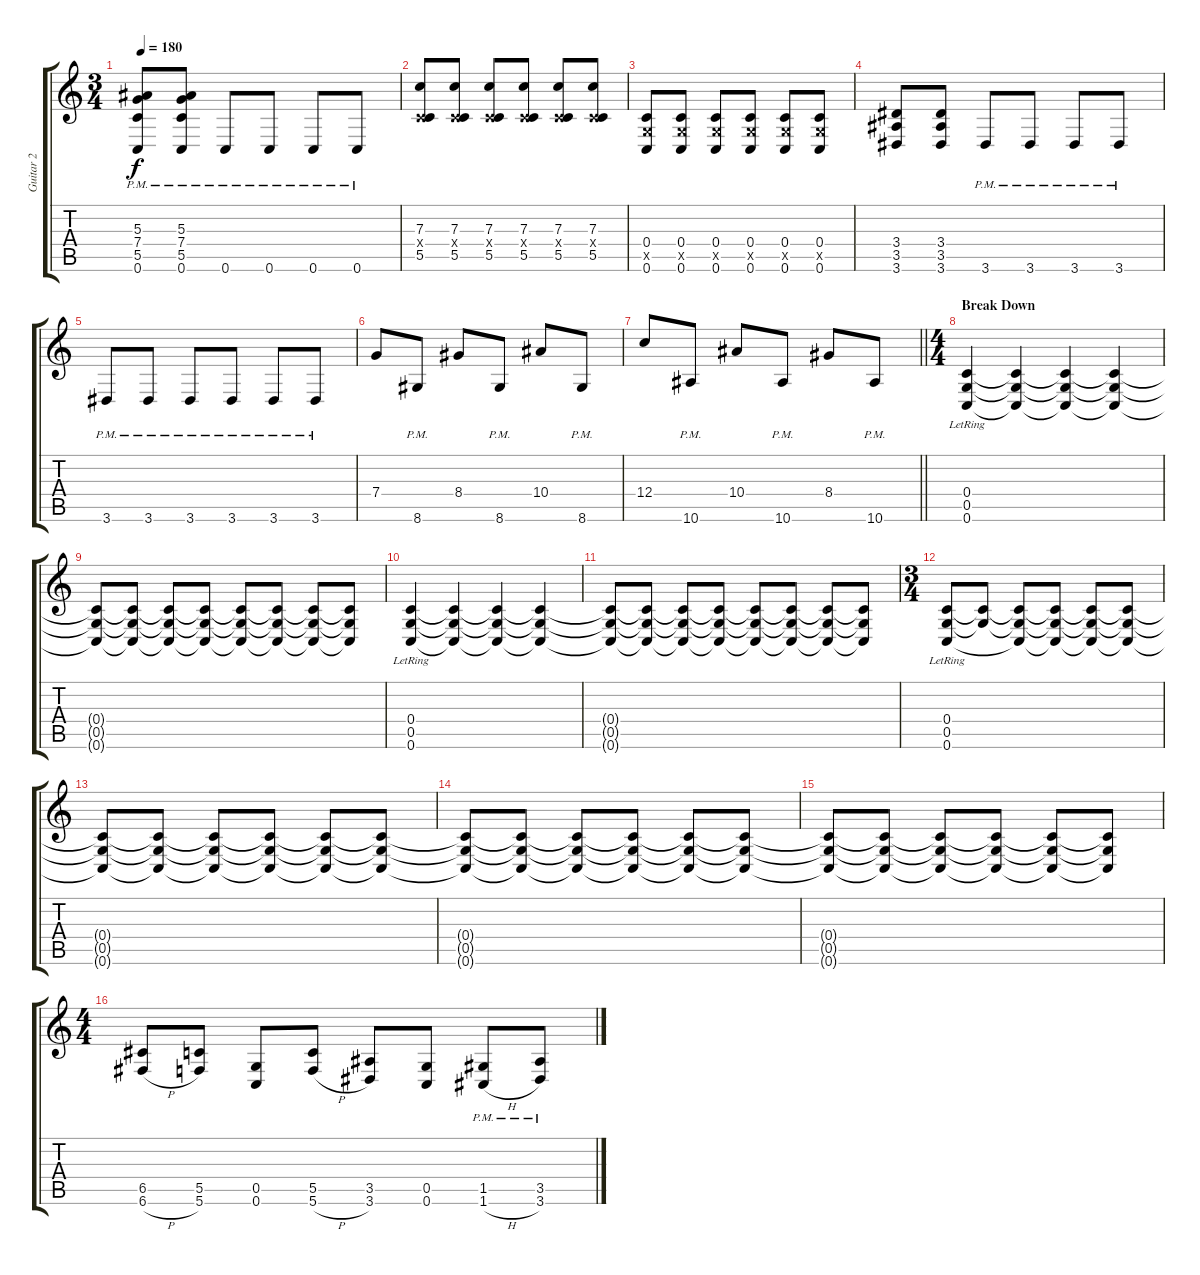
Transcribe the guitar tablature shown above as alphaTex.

\track ("Guitar 2" "Guitar 2") {instrument distortionguitar}
\staff {score tabs}
\tuning (D4 A3 F3 C3 G2 C2) {hide}
\ts (3 4)
\tempo 180
\clef g2
\ks c
(5.3 7.4 5.5 0.6{pm}).8{dy f} (5.3 7.4 5.5 0.6{pm}).8 0.6{pm}.8 0.6{pm}.8 0.6{pm}.8 0.6{pm}.8 |
(7.3 0.4{x} 5.5).8 (7.3 0.4{x} 5.5).8 (7.3 0.4{x} 5.5).8 (7.3 0.4{x} 5.5).8 (7.3 0.4{x} 5.5).8 (7.3 0.4{x} 5.5).8 |
(0.4 0.5{x} 0.6).8 (0.4 0.5{x} 0.6).8 (0.4 0.5{x} 0.6).8 (0.4 0.5{x} 0.6).8 (0.4 0.5{x} 0.6).8 (0.4 0.5{x} 0.6).8 |
(3.4 3.5 3.6).8 (3.4 3.5 3.6).8 3.6{pm}.8 3.6{pm}.8 3.6{pm}.8 3.6{pm}.8 |
3.6{pm}.8 3.6{pm}.8 3.6{pm}.8 3.6{pm}.8 3.6{pm}.8 3.6{pm}.8 |
7.4.8 8.6{pm}.8 8.4.8 8.6{pm}.8 10.4.8 8.6{pm}.8 |
\barLineRight lightlight
12.4.8 10.6{pm}.8 10.4.8 10.6{pm}.8 8.4.8 10.6{pm}.8 |
\ts (4 4)
\section ("" "Break Down")
(0.4{lr} 0.5{lr} 0.6{lr}).4 (0.4{t} 0.5{t} 0.6{t}).4 (0.4{t} 0.5{t} 0.6{t}).4 (0.4{t} 0.5{t} 0.6{t}).4 |
(0.4{t} 0.5{t} 0.6{t}).8 (0.4{t} 0.5{t} 0.6{t}).8 (0.4{t} 0.5{t} 0.6{t}).8 (0.4{t} 0.5{t} 0.6{t}).8 (0.4{t} 0.5{t} 0.6{t}).8 (0.4{t} 0.5{t} 0.6{t}).8 (0.4{t} 0.5{t} 0.6{t}).8 (0.4{t} 0.5{t} 0.6{t}).8 |
(0.4{lr} 0.5{lr} 0.6{lr}).4 (0.4{t} 0.5{t} 0.6{t}).4 (0.4{t} 0.5{t} 0.6{t}).4 (0.4{t} 0.5{t} 0.6{t}).4 |
(0.4{t} 0.5{t} 0.6{t}).8 (0.4{t} 0.5{t} 0.6{t}).8 (0.4{t} 0.5{t} 0.6{t}).8 (0.4{t} 0.5{t} 0.6{t}).8 (0.4{t} 0.5{t} 0.6{t}).8 (0.4{t} 0.5{t} 0.6{t}).8 (0.4{t} 0.5{t} 0.6{t}).8 (0.4{t} 0.5{t} 0.6{t}).8 |
\ts (3 4)
(0.4{lr} 0.5{lr} 0.6{lr}).8 (0.4{t} 0.5{t}).8 (0.4{t} 0.5{t} 0.6{t}).8 (0.4{t} 0.5{t} 0.6{t}).8 (0.4{t} 0.5{t} 0.6{t}).8 (0.4{t} 0.5{t} 0.6{t}).8 |
(0.4{t} 0.5{t} 0.6{t}).8 (0.4{t} 0.5{t} 0.6{t}).8 (0.4{t} 0.5{t} 0.6{t}).8 (0.4{t} 0.5{t} 0.6{t}).8 (0.4{t} 0.5{t} 0.6{t}).8 (0.4{t} 0.5{t} 0.6{t}).8 |
(0.4{t} 0.5{t} 0.6{t}).8 (0.4{t} 0.5{t} 0.6{t}).8 (0.4{t} 0.5{t} 0.6{t}).8 (0.4{t} 0.5{t} 0.6{t}).8 (0.4{t} 0.5{t} 0.6{t}).8 (0.4{t} 0.5{t} 0.6{t}).8 |
(0.4{t} 0.5{t} 0.6{t}).8 (0.4{t} 0.5{t} 0.6{t}).8 (0.4{t} 0.5{t} 0.6{t}).8 (0.4{t} 0.5{t} 0.6{t}).8 (0.4{t} 0.5{t} 0.6{t}).8 (0.4{t} 0.5{t} 0.6{t}).8 |
\ts (4 4)
(6.5 6.6{h}).8 (5.5 5.6).8 (0.5 0.6).8 (5.5 5.6{h}).8 (3.5 3.6).8 (0.5 0.6).8 (1.5{pm} 1.6{h pm}).8 (3.5{pm} 3.6{pm}).8
